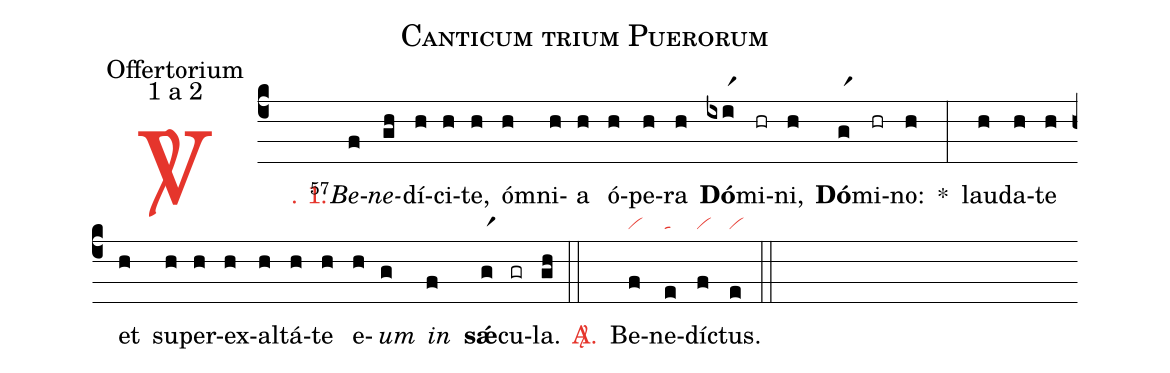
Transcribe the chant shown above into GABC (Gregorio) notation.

name: Canticum trium Puerorum;
office-part: Offertorium;
mode: 1;
mode-differentia: a 2;
nabc-lines: 1;
%%
(c4)

<c><sp>V/</sp>. 1.</c>() <v>\VSup{57}</v><i>Be</i>(f)<i>ne</i>(gh)dí(h)ci(h)te,(h) óm(h)ni(h)a(h) ó(h)pe(h)ra(h) <b>Dó</b>(ixir1)mi(hr)ni,(h) <b>Dó</b>(gr1)mi(hr)no:(h) *(:) lau(h)da(h)te(h) et(h) su(h)per(h)ex(h)al(h)tá(h)te(h) e(h)<i>um</i>(g) <i>in</i>(f) <b>sǽ</b>(gr1)cu(gr)la.(gh) (::)

<nlba><c><sp>A/</sp>.</c>() Be</nlba>(f|vi)ne(e|ta)díc(f|vi)tus.(e|vi) (::)
